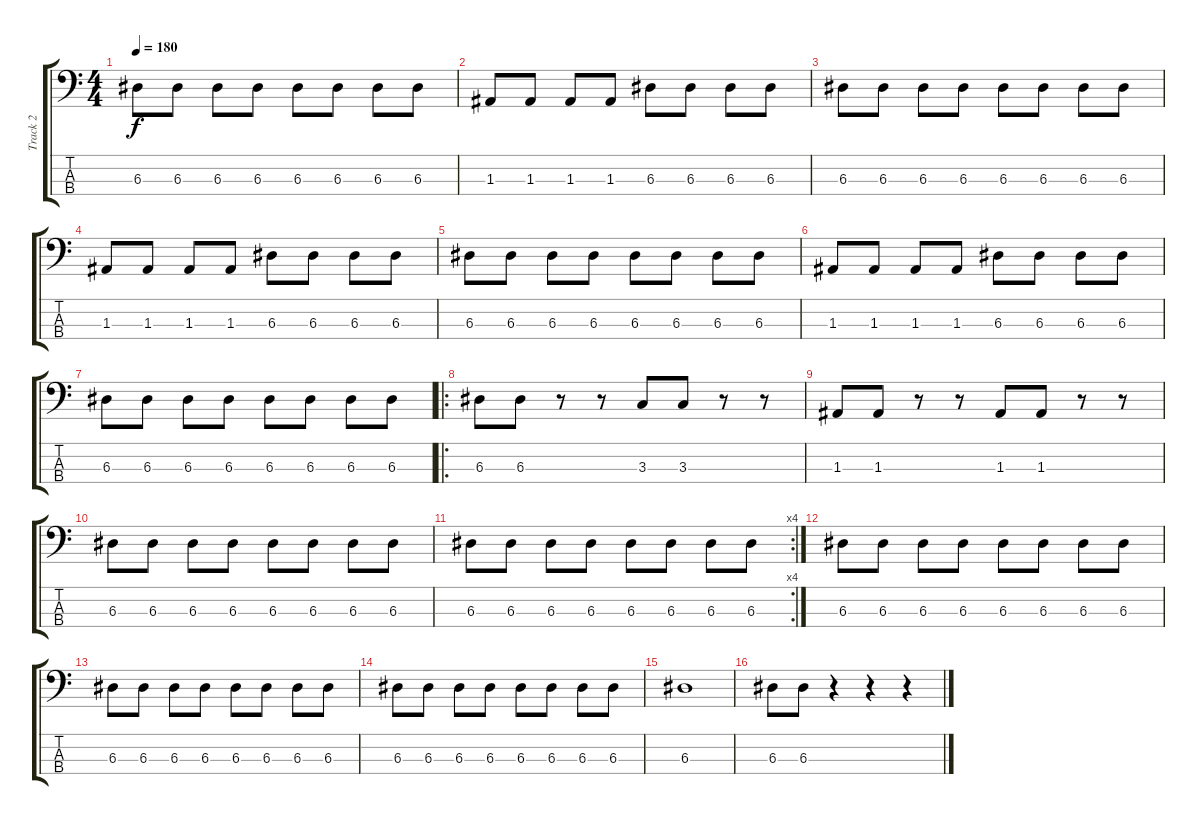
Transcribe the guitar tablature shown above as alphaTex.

\track ("Track 2" "Track 2") {instrument electricbasspick}
\staff {score tabs}
\tuning (G2 D2 A1 E1) {hide}
\ts (4 4)
\tempo 180
\clef f4
\ks c
6.3.8{dy f} 6.3.8 6.3.8 6.3.8 6.3.8 6.3.8 6.3.8 6.3.8 |
1.3.8 1.3.8 1.3.8 1.3.8 6.3.8 6.3.8 6.3.8 6.3.8 |
6.3.8 6.3.8 6.3.8 6.3.8 6.3.8 6.3.8 6.3.8 6.3.8 |
1.3.8 1.3.8 1.3.8 1.3.8 6.3.8 6.3.8 6.3.8 6.3.8 |
6.3.8 6.3.8 6.3.8 6.3.8 6.3.8 6.3.8 6.3.8 6.3.8 |
1.3.8 1.3.8 1.3.8 1.3.8 6.3.8 6.3.8 6.3.8 6.3.8 |
6.3.8 6.3.8 6.3.8 6.3.8 6.3.8 6.3.8 6.3.8 6.3.8 |
\ro
6.3.8 6.3.8 r.8 r.8 3.3.8 3.3.8 r.8 r.8 |
1.3.8 1.3.8 r.8 r.8 1.3.8 1.3.8 r.8 r.8 |
6.3.8 6.3.8 6.3.8 6.3.8 6.3.8 6.3.8 6.3.8 6.3.8 |
\rc 4
6.3.8 6.3.8 6.3.8 6.3.8 6.3.8 6.3.8 6.3.8 6.3.8 |
6.3.8 6.3.8 6.3.8 6.3.8 6.3.8 6.3.8 6.3.8 6.3.8 |
6.3.8 6.3.8 6.3.8 6.3.8 6.3.8 6.3.8 6.3.8 6.3.8 |
6.3.8 6.3.8 6.3.8 6.3.8 6.3.8 6.3.8 6.3.8 6.3.8 |
6.3.1 |
6.3.8 6.3.8 r.4 r.4 r.4
